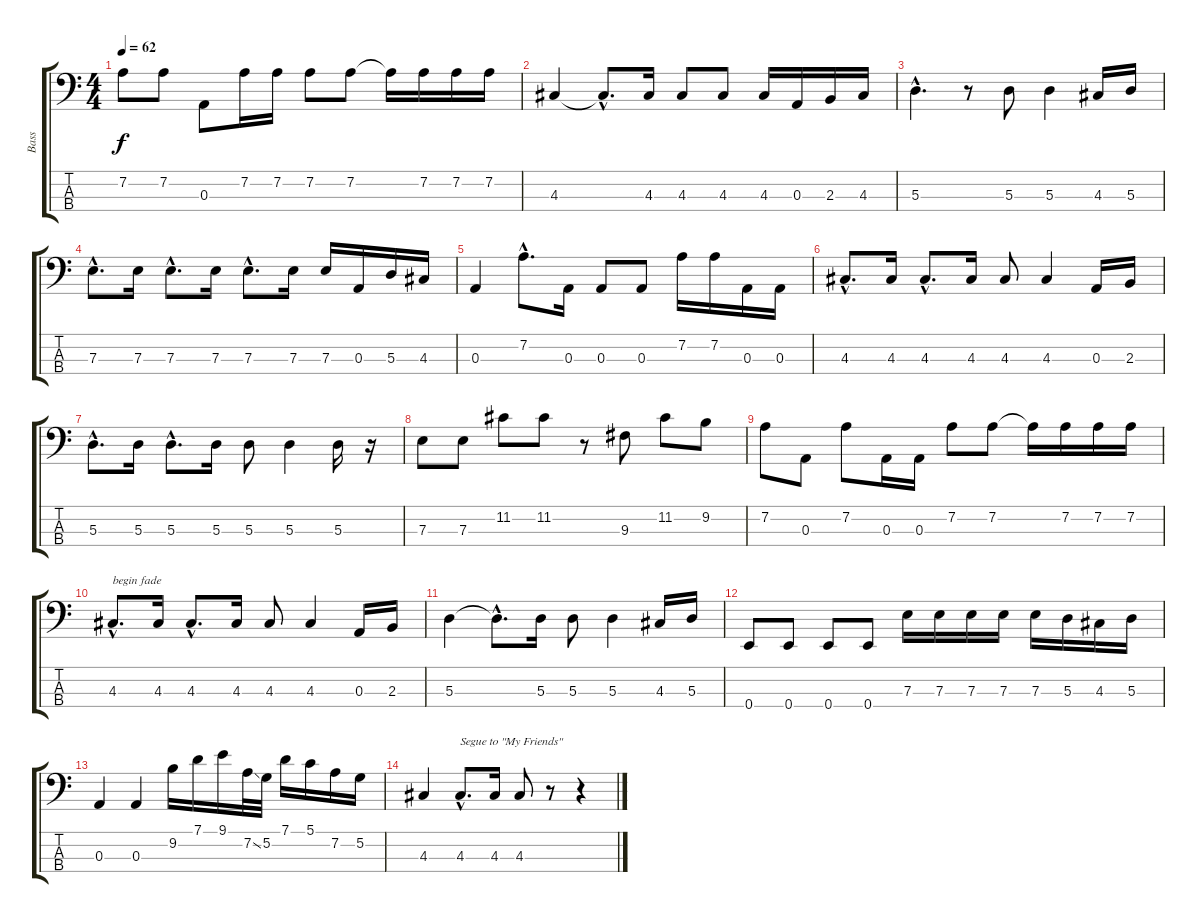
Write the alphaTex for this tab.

\track ("Bass" "Bass") {instrument electricbassfinger}
\staff {score tabs}
\tuning (G2 D2 A1 E1) {hide}
\ts (4 4)
\tempo 62
\clef f4
\ks c
7.2.8{dy f} 7.2.8 0.3.8 7.2.16 7.2.16 7.2.8 7.2.8 7.2{t}.16 7.2.16 7.2.16 7.2.16 |
4.3.4 4.3{hac t}.8{d} 4.3.16 4.3.8 4.3.8 4.3.16 0.3.16 2.3.16 4.3.16 |
5.3{hac}.4{d} r.8 5.3.8 5.3.4 4.3.16 5.3.16 |
7.3{hac}.8{d} 7.3.16 7.3{hac}.8{d} 7.3.16 7.3{hac}.8{d} 7.3.16 7.3.16 0.3.16 5.3.16 4.3.16 |
0.3.4 7.2{hac}.8{d} 0.3.16 0.3.8 0.3.8 7.2.16 7.2.16 0.3.16 0.3.16 |
4.3{hac}.8{d} 4.3.16 4.3{hac}.8{d} 4.3.16 4.3.8 4.3.4 0.3.16 2.3.16 |
5.3{hac}.8{d} 5.3.16 5.3{hac}.8{d} 5.3.16 5.3.8 5.3.4 5.3.16 r.16 |
7.3.8 7.3.8 11.2.8 11.2.8 r.8 9.3.8 11.2.8 9.2.8 |
7.2.8 0.3.8 7.2.8 0.3.16 0.3.16 7.2.8 7.2.8 7.2{t}.16 7.2.16 7.2.16 7.2.16 |
4.3{hac}.8{d txt "begin fade" volume 8} 4.3.16 4.3{hac}.8{d} 4.3.16 4.3.8 4.3.4 0.3.16 2.3.16 |
5.3.4 5.3{hac t}.8{d} 5.3.16 5.3.8 5.3.4 4.3.16 5.3.16 |
0.4.8{volume 0} 0.4.8 0.4.8 0.4.8 7.3.16 7.3.16 7.3.16 7.3.16 7.3.16 5.3.16 4.3.16 5.3.16 |
0.3.4 0.3.4 9.2.16 7.1.16 9.1.16 7.2{ss}.32 5.2.32 7.1.16 5.1.16 7.2.16 5.2.16 |
4.3.4 4.3{hac}.8{d txt "Segue to \"My Friends\""} 4.3.16 4.3.8 r.8 r.4
